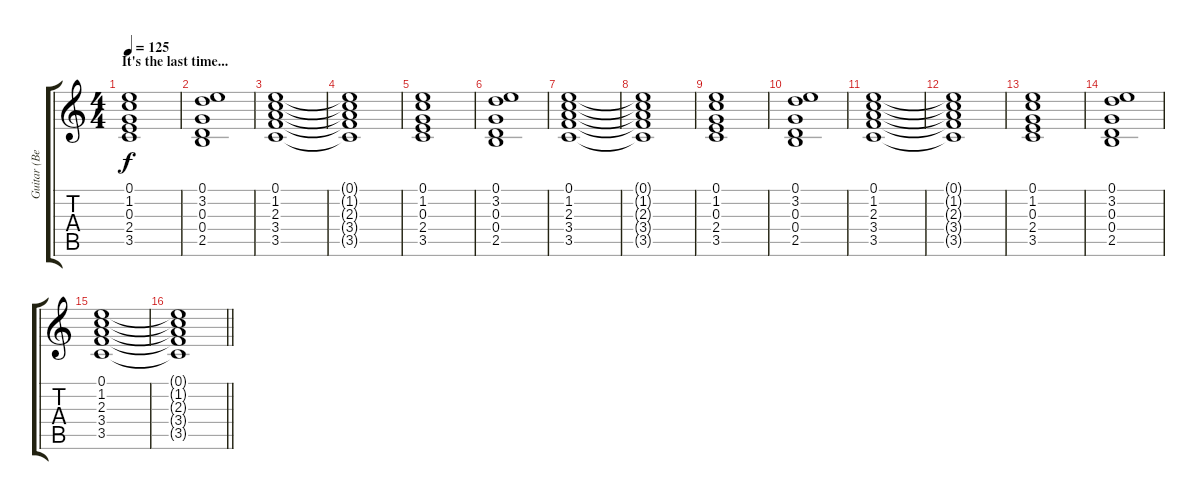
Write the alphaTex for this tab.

\track ("Guitar (Bernard Sumner)" "Guitar (Be") {instrument electricguitarclean}
\staff {score tabs}
\tuning (E4 B3 G3 D3 A2 E2) {hide}
\ts (4 4)
\section ("" "It's the last time...")
\tempo 125
\clef g2
\ks c
(0.1 1.2 0.3 2.4 3.5).1{dy f} |
(0.1 3.2 0.3 0.4 2.5).1 |
(0.1 1.2 2.3 3.4 3.5).1 |
(0.1{t} 1.2{t} 2.3{t} 3.4{t} 3.5{t}).1 |
(0.1 1.2 0.3 2.4 3.5).1 |
(0.1 3.2 0.3 0.4 2.5).1 |
(0.1 1.2 2.3 3.4 3.5).1 |
(0.1{t} 1.2{t} 2.3{t} 3.4{t} 3.5{t}).1 |
(0.1 1.2 0.3 2.4 3.5).1 |
(0.1 3.2 0.3 0.4 2.5).1 |
(0.1 1.2 2.3 3.4 3.5).1 |
(0.1{t} 1.2{t} 2.3{t} 3.4{t} 3.5{t}).1 |
(0.1 1.2 0.3 2.4 3.5).1 |
(0.1 3.2 0.3 0.4 2.5).1 |
(0.1 1.2 2.3 3.4 3.5).1 |
\barLineRight lightlight
(0.1{t} 1.2{t} 2.3{t} 3.4{t} 3.5{t}).1
